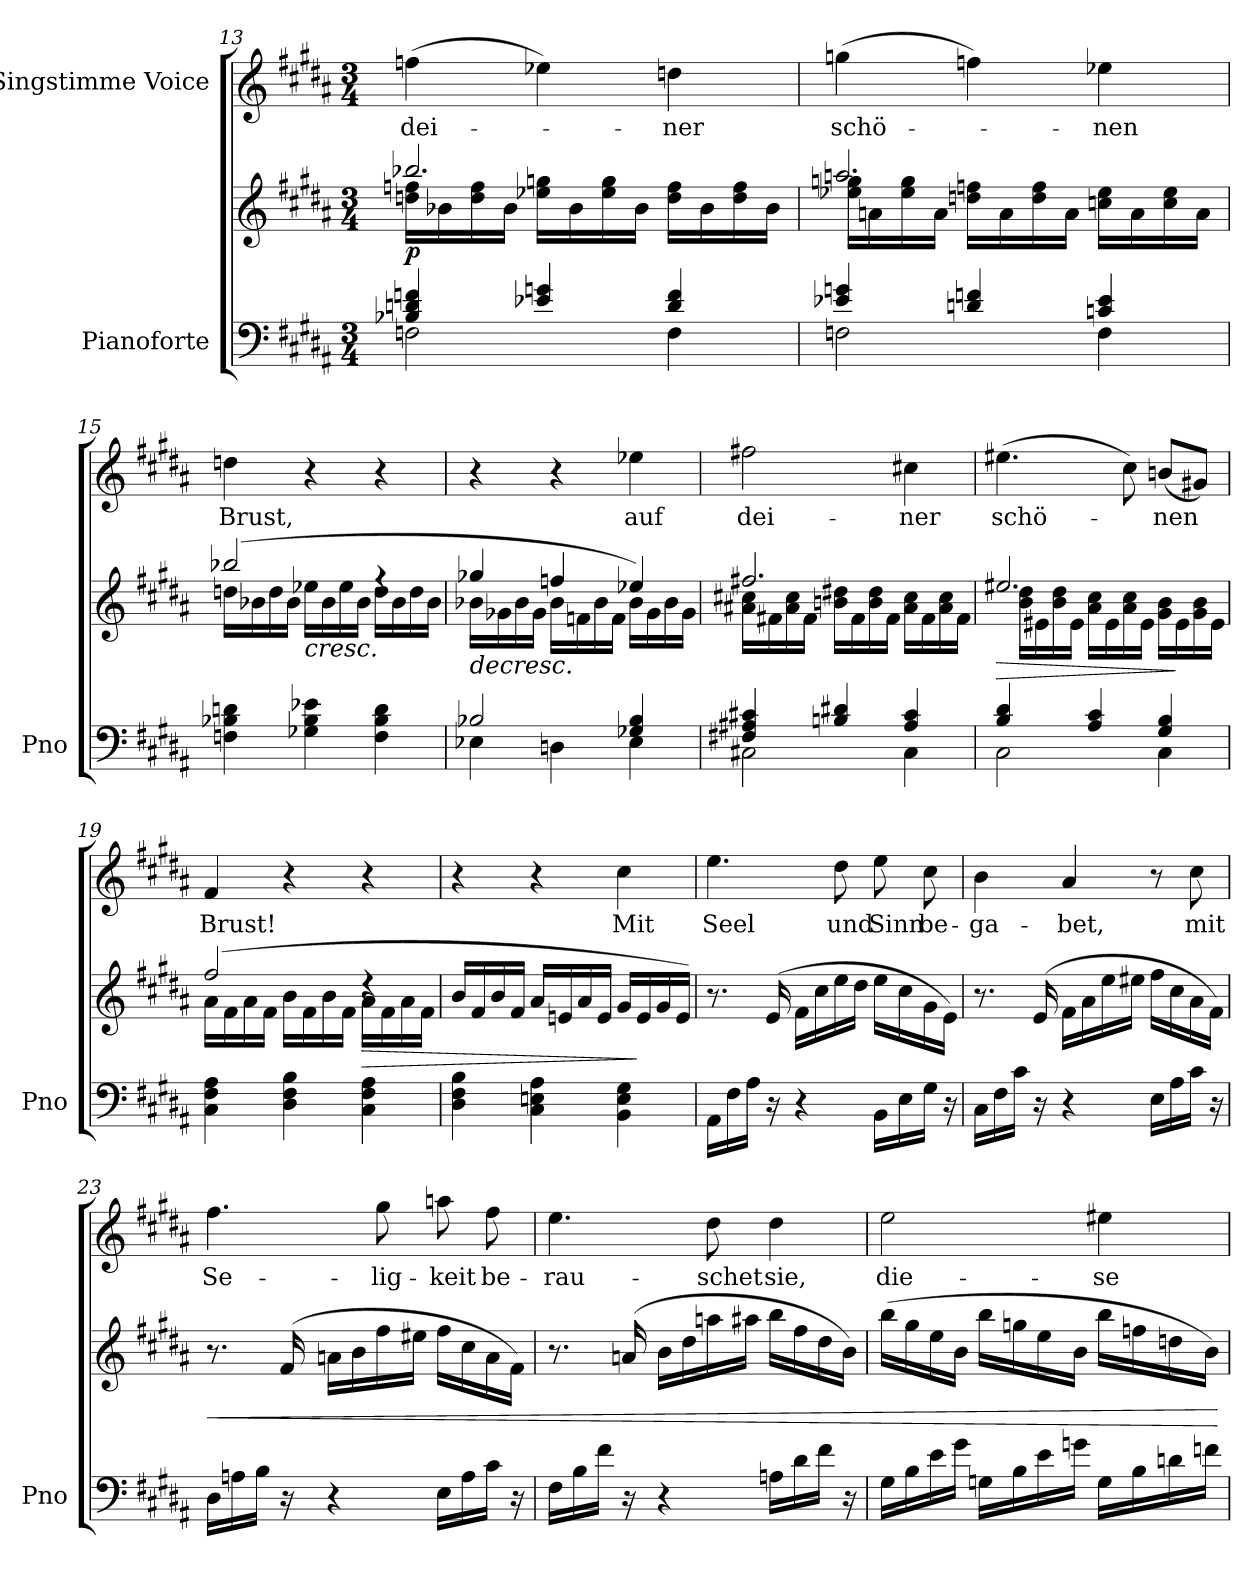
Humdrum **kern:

**kern	**kern	**dynam	**kern	**text
*part2	*part2	*part2	*part1	*part1
*staff3	*staff2	*staff2/3	*staff1	*staff1
*I"Pianoforte	*	*	*I"Singstimme Voice	*
*I'Pno	*	*	*	*
!!LO:PB:g=z
*clefF4	*clefG2	*	*clefG2	*
*k[f#c#g#d#a#]	*k[f#c#g#d#a#]	*	*k[f#c#g#d#a#]	*
*M3/4	*M3/4	*	*M3/4	*
=13	=13	=13	=13	=13
*^	*^	*	*	*
!	!	!	!	!LO:DY:b	!	!LO:LY:b
4B-X/ 4dn/ 4fn/	2Fn\	2.bb-X/	16ddn\ 16ffn\LL	p	(>4ffn\	dei-
.	.	.	16b-X\	.	.	.
.	.	.	16dd\ 16ff\	.	.	.
.	.	.	16b-\JJ	.	.	.
4e-X/ 4gn/	.	.	16ee-X\ 16ggn\LL	.	4ee-X\)	.
.	.	.	16b-\	.	.	.
.	.	.	16ee-\ 16gg\	.	.	.
.	.	.	16b-\JJ	.	.	.
!	!	!	!	!	!	!LO:LY:b
4d/ 4f/	4F\	.	16dd\ 16ff\LL	.	4ddn\	-ner
.	.	.	16b-\	.	.	.
.	.	.	16dd\ 16ff\	.	.	.
.	.	.	16b-\JJ	.	.	.
=14	=14	=14	=14	=14	=14	=14
!	!	!	!	!	!	!LO:LY:b
4e-X/ 4gn/	2Fn\	2.aan/	16ee-X\ 16ggn\LL	.	(>4ggn\	schö-
.	.	.	16an\	.	.	.
.	.	.	16ee-\ 16gg\	.	.	.
.	.	.	16a\JJ	.	.	.
4dn/ 4fn/	.	.	16ddn\ 16ffn\LL	.	4ffn\)	.
.	.	.	16a\	.	.	.
.	.	.	16dd\ 16ff\	.	.	.
.	.	.	16a\JJ	.	.	.
!	!	!	!	!	!	!LO:LY:b
4cn/ 4e-/	4F\	.	16ccn\ 16ee-\LL	.	4ee-X\	-nen
.	.	.	16a\	.	.	.
.	.	.	16cc\ 16ee-\	.	.	.
.	.	.	16a\JJ	.	.	.
*v	*v	*	*	*	*	*
=15	=15	=15	=15	=15	=15
!	!	!	!	!	!LO:LY:b
4Fn\ 4B-X\ 4dn\	(>2bb-X/	16ddn\LL	.	4ddn\	Brust,
.	.	16b-X\	.	.	.
.	.	16dd\	.	.	.
.	.	16b-\JJ	.	.	.
!	!	!	!LO:HP:b	!	!
4G-X\ 4B-\ 4e-X\	.	16ee-X\LL	<	4r	.
.	.	16b-\	.	.	.
.	.	16ee-\	.	.	.
.	.	16b-\JJ	.	.	.
4F\ 4B-\ 4d\	4rff	16dd\LL	.	4r	.
.	.	16b-\	.	.	.
.	.	16dd\	.	.	.
.	.	16b-\JJ	.	.	.
!!LO:LB:g=z
=16	=16	=16	=16	=16	=16
*^	*	*	*	*	*
!	!	!	!	!LO:HP:b	!	!
2B-X/	4E-X\	4gg-X/	16b-X\LL	>	4r	.
.	.	.	16g-X\	.	.	.
.	.	.	16b-\	.	.	.
.	.	.	16g-\JJ	.	.	.
.	4Dn\	4ffn/	16b-\LL	.	4r	.
.	.	.	16fn\	.	.	.
.	.	.	16b-\	.	.	.
.	.	.	16f\JJ	.	.	.
!	!	!	!	!	!	!LO:LY:b
4E-\	4G-X/ 4B-/	4ee-X/)	16b-\LL	[	4ee-X\	auf
.	.	.	16g-\	.	.	.
.	.	.	16b-\	.	.	.
.	.	.	16g-\JJ	.	.	.
=17	=17	=17	=17	=17	=17	=17
!	!	!	!	!	!	!LO:LY:b
4F#X/ 4A#X/ 4c#X/	2C#X\	2.ff#X/	16a#X\ 16cc#X\LL	.	2ff#X\	dei-
.	.	.	16f#X\	.	.	.
.	.	.	16a#\ 16cc#\	.	.	.
.	.	.	16f#\JJ	.	.	.
4Bn/ 4d#X/	.	.	16bn\ 16dd#X\LL	.	.	.
.	.	.	16f#\	.	.	.
.	.	.	16b\ 16dd#\	.	.	.
.	.	.	16f#\JJ	.	.	.
!	!	!	!	!	!	!LO:LY:b
4A#/ 4c#/	4C#\	.	16a#\ 16cc#\LL	.	4cc#X\	-ner
.	.	.	16f#\	.	.	.
.	.	.	16a#\ 16cc#\	.	.	.
.	.	.	16f#\JJ	.	.	.
=18	=18	=18	=18	=18	=18	=18
!	!	!	!	!LO:HP:b	!	!LO:LY:b
4B/ 4d#/	2C#\	2.ee#X/	16b\ 16dd#\LL	>	(>4.ee#X\	schö-
.	.	.	16e#X\	.	.	.
.	.	.	16b\ 16dd#\	.	.	.
.	.	.	16e#\JJ	.	.	.
4A#/ 4c#/	.	.	16a#\ 16cc#\LL	.	.	.
.	.	.	16e#\	.	.	.
.	.	.	16a#\ 16cc#\	.	8cc#\)	.
.	.	.	16e#\JJ	.	.	.
!	!	!	!	!	!	!LO:LY:b
4G#/ 4B/	4C#\	.	16g#\ 16b\LL	.	(<8bn/L	-nen
.	.	.	16e#\	]	.	.
.	.	.	16g#\ 16b\	.	8g#X/J)	.
.	.	.	16e#\JJ	.	.	.
*v	*v	*	*	*	*	*
!!LO:LB:g=z
=19	=19	=19	=19	=19	=19
!	!	!	!	!	!LO:LY:b
4C#\ 4F#\ 4A#\	(>2ff#/	16a#\LL	.	4f#/	Brust!
.	.	16f#\	.	.	.
.	.	16a#\	.	.	.
.	.	16f#\JJ	.	.	.
4D#\ 4F#\ 4B\	.	16b\LL	.	4r	.
.	.	16f#\	.	.	.
.	.	16b\	.	.	.
.	.	16f#\JJ	.	.	.
!	!	!	!LO:HP:b	!	!
4C#\ 4F#\ 4A#\	4rdd	16a#\LL	>	4r	.
.	.	16f#\	.	.	.
.	.	16a#\	.	.	.
.	.	16f#\JJ	.	.	.
*	*v	*v	*	*	*
=20	=20	=20	=20	=20
4D#\ 4F#\ 4B\	16b/LL	.	4r	.
.	16f#/	.	.	.
.	16b/	.	.	.
.	16f#/JJ	.	.	.
4C#\ 4En\ 4A#\	16a#/LL	.	4r	.
.	16en/	.	.	.
.	16a#/	.	.	.
.	16e/JJ	.	.	.
!	!	!	!	!LO:LY:b
4BB\ 4E\ 4G#\	16g#/LL	.	4cc#\	Mit
.	16e/	]	.	.
.	16g#/	.	.	.
.	16e/JJ)	.	.	.
=21	=21	=21	=21	=21
!	!	!	!	!LO:LY:b
16AA#\LL	8.r	.	4.ee\	Seel
16F#\	.	.	.	.
16A#\JJ	.	.	.	.
16r	(>16e/	.	.	.
4r	16f#\LL	.	.	.
.	16cc#\	.	.	.
!	!	!	!	!LO:LY:b
.	16ee\	.	8dd#\	und
.	16dd#\JJ	.	.	.
!	!	!	!	!LO:LY:b
16BB\LL	16ee\LL	.	8ee\	Sinn
16E\	16cc#\	.	.	.
!	!	!	!	!LO:LY:b
16G#\JJ	16g#\	.	8cc#\	be-
16r	16e\JJ)	.	.	.
!!LO:LB:g=z
=22	=22	=22	=22	=22
!	!	!	!	!LO:LY:b
16C#\LL	8.r	.	4b\	-ga-
16F#\	.	.	.	.
16c#\JJ	.	.	.	.
16r	(>16e/	.	.	.
!	!	!	!	!LO:LY:b
4r	16f#\LL	.	4a#/	-bet,
.	16a#\	.	.	.
.	16ee\	.	.	.
.	16ee#X\JJ	.	.	.
16E\LL	16ff#\LL	.	8r	.
16A#\	16cc#\	.	.	.
!	!	!	!	!LO:LY:b
16c#\JJ	16a#\	.	8cc#\	mit
16r	16f#\JJ)	.	.	.
=23	=23	=23	=23	=23
!	!	!LO:HP:b	!	!LO:LY:b
16D#\LL	8.r	<	4.ff#\	Se-
16An\	.	.	.	.
16B\JJ	.	.	.	.
16r	(>16f#/	.	.	.
4r	16an\LL	.	.	.
.	16b\	.	.	.
!	!	!	!	!LO:LY:b
.	16ff#\	.	8gg#\	-lig-
.	16ee#X\JJ	.	.	.
!	!	!	!	!LO:LY:b
16E\LL	16ff#\LL	.	8aan\	-keit
16A\	16cc#\	.	.	.
!	!	!	!	!LO:LY:b
16c#\JJ	16a\	.	8ff#\	be-
16r	16f#\JJ)	.	.	.
=24	=24	=24	=24	=24
!	!	!	!	!LO:LY:b
16F#\LL	8.r	.	4.ee\	-rau-
16B\	.	.	.	.
16f#\JJ	.	.	.	.
16r	(>16an/	.	.	.
4r	16b\LL	]	.	.
.	16dd#\	.	.	.
!	!	!	!	!LO:LY:b
.	16aan\	.	8dd#\	-schet
.	16aa#X\JJ	.	.	.
!	!	!	!	!LO:LY:b
16An\LL	16bb\LL	.	4dd#\	sie,
16d#\	16ff#\	.	.	.
16f#\JJ	16dd#\	.	.	.
16r	16b\JJ)	.	.	.
!!LO:PB:g=z
=25	=25	=25	=25	=25
!	!	!	!	!LO:LY:b
16G#\LL	(>16bb\LL	.	2ee\	die-
16B\	16gg#\	.	.	.
16e\	16ee\	.	.	.
16g#\JJ	16b\JJ	.	.	.
16Gn\LL	16bb\LL	.	.	.
16B\	16ggn\	.	.	.
16e\	16ee\	.	.	.
16gn\JJ	16b\JJ	.	.	.
!	!	!	!	!LO:LY:b
16G\LL	16bb\LL	.	4ee#X\	-se
16B\	16ffn\	.	.	.
16dn\	16ddn\	.	.	.
16fn\JJ	16b\JJ)	.	.	.
.	.	[	.	.
=	=	=	=	=
*-	*-	*-	*-	*-
